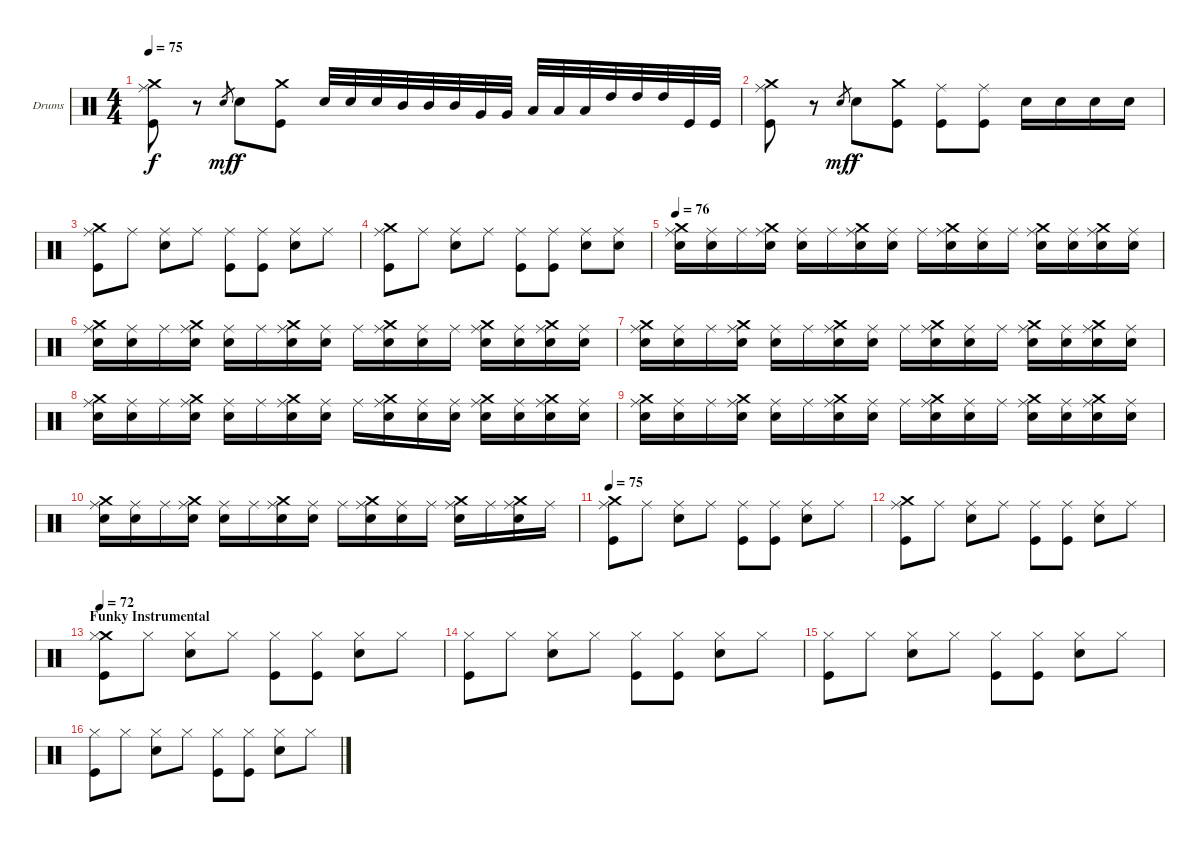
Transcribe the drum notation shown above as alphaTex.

\bracketExtendMode groupsimilarinstruments
\firstSystemTrackNameOrientation horizontal
\otherSystemsTrackNameOrientation horizontal
\track ("Drumkit" "Drums") {instrument percussion}
\staff {score}
\articulation defaults
\ts (4 4)
\tempo 75
\clef neutral
\ks c
("Crash medium (hit)" "Ride (middle)" "Kick (hit)").8{dy f} r.8 "Snare (hit) 2".8{gr dy mf} "Snare (hit) 2".8{dy f} ("Crash medium (hit)" "Kick (hit)").8 "Snare (hit) 2".32 "Snare (hit) 2".32 "Snare (hit) 2".32 "Mid Tom (hit)".32 "Mid Tom (hit)".32 "Mid Tom (hit)".32 "Very Low Tom (hit)".32 "Very Low Tom (hit)".32 "Low Tom (hit)".32 "Low Tom (hit)".32 "Low Tom (hit)".32 "High Tom (hit)".32 "High Tom (hit)".32 "High Tom (hit)".32 "Kick (hit)".32 "Kick (hit)".32 |
("Crash medium (hit)" "Ride (middle)" "Kick (hit)").8 r.8 "Snare (hit) 2".8{gr dy mf} "Snare (hit) 2".8{dy f} ("Crash medium (hit)" "Kick (hit)").8 ("Ride (middle)" "Kick (hit)").8 ("Ride (middle)" "Kick (hit)").8 "Snare (hit) 2".16 "Snare (hit) 2".16 "Snare (hit) 2".16 "Snare (hit) 2".16 |
("Crash medium (hit)" "Ride (middle)" "Kick (hit)").8 "Ride (middle)".8 ("Ride (middle)" "Snare (hit) 2").8 "Ride (middle)".8 ("Ride (middle)" "Kick (hit)").8 ("Ride (middle)" "Kick (hit)").8 ("Ride (middle)" "Snare (hit) 2").8 "Ride (middle)".8 |
("Crash medium (hit)" "Ride (middle)" "Kick (hit)").8 "Ride (middle)".8 ("Ride (middle)" "Snare (hit) 2").8 "Ride (middle)".8 ("Ride (middle)" "Kick (hit)").8 ("Ride (middle)" "Kick (hit)").8 ("Ride (middle)" "Snare (hit) 2").8 ("Ride (middle)" "Snare (hit) 2").8 |
\tempo 76
("Crash medium (hit)" "Ride (middle)" "Snare (hit) 2").16 ("Ride (middle)" "Snare (hit) 2").16 "Ride (middle)".16 ("Crash medium (hit)" "Ride (middle)" "Snare (hit) 2").16 ("Ride (middle)" "Snare (hit) 2").16 "Ride (middle)".16 ("Crash medium (hit)" "Ride (middle)" "Snare (hit) 2").16 ("Ride (middle)" "Snare (hit) 2").16 "Ride (middle)".16 ("Crash medium (hit)" "Ride (middle)" "Snare (hit) 2").16 ("Ride (middle)" "Snare (hit) 2").16 "Ride (middle)".16 ("Crash medium (hit)" "Ride (middle)" "Snare (hit) 2").16 ("Ride (middle)" "Snare (hit) 2").16 ("Crash medium (hit)" "Ride (middle)" "Snare (hit) 2").16 ("Ride (middle)" "Snare (hit) 2").16 |
("Crash medium (hit)" "Ride (middle)" "Snare (hit) 2").16 ("Ride (middle)" "Snare (hit) 2").16 "Ride (middle)".16 ("Crash medium (hit)" "Ride (middle)" "Snare (hit) 2").16 ("Ride (middle)" "Snare (hit) 2").16 "Ride (middle)".16 ("Crash medium (hit)" "Ride (middle)" "Snare (hit) 2").16 ("Ride (middle)" "Snare (hit) 2").16 "Ride (middle)".16 ("Crash medium (hit)" "Ride (middle)" "Snare (hit) 2").16 ("Ride (middle)" "Snare (hit) 2").16 "Ride (middle)".16 ("Crash medium (hit)" "Ride (middle)" "Snare (hit) 2").16 ("Ride (middle)" "Snare (hit) 2").16 ("Crash medium (hit)" "Ride (middle)" "Snare (hit) 2").16 ("Ride (middle)" "Snare (hit) 2").16 |
("Crash medium (hit)" "Ride (middle)" "Snare (hit) 2").16 ("Ride (middle)" "Snare (hit) 2").16 "Ride (middle)".16 ("Crash medium (hit)" "Ride (middle)" "Snare (hit) 2").16 ("Ride (middle)" "Snare (hit) 2").16 "Ride (middle)".16 ("Crash medium (hit)" "Ride (middle)" "Snare (hit) 2").16 ("Ride (middle)" "Snare (hit) 2").16 "Ride (middle)".16 ("Crash medium (hit)" "Ride (middle)" "Snare (hit) 2").16 ("Ride (middle)" "Snare (hit) 2").16 "Ride (middle)".16 ("Crash medium (hit)" "Ride (middle)" "Snare (hit) 2").16 ("Ride (middle)" "Snare (hit) 2").16 ("Crash medium (hit)" "Ride (middle)" "Snare (hit) 2").16 ("Ride (middle)" "Snare (hit) 2").16 |
("Crash medium (hit)" "Ride (middle)" "Snare (hit) 2").16 ("Ride (middle)" "Snare (hit) 2").16 "Ride (middle)".16 ("Crash medium (hit)" "Ride (middle)" "Snare (hit) 2").16 ("Ride (middle)" "Snare (hit) 2").16 "Ride (middle)".16 ("Crash medium (hit)" "Ride (middle)" "Snare (hit) 2").16 ("Ride (middle)" "Snare (hit) 2").16 "Ride (middle)".16 ("Crash medium (hit)" "Ride (middle)" "Snare (hit) 2").16 ("Ride (middle)" "Snare (hit) 2").16 ("Ride (middle)" "Snare (hit) 2").16 ("Crash medium (hit)" "Ride (middle)" "Snare (hit) 2").16 ("Ride (middle)" "Snare (hit) 2").16 ("Crash medium (hit)" "Ride (middle)" "Snare (hit) 2").16 ("Ride (middle)" "Snare (hit) 2").16 |
("Crash medium (hit)" "Ride (middle)" "Snare (hit) 2").16 ("Ride (middle)" "Snare (hit) 2").16 "Ride (middle)".16 ("Crash medium (hit)" "Ride (middle)" "Snare (hit) 2").16 ("Ride (middle)" "Snare (hit) 2").16 "Ride (middle)".16 ("Crash medium (hit)" "Ride (middle)" "Snare (hit) 2").16 ("Ride (middle)" "Snare (hit) 2").16 "Ride (middle)".16 ("Crash medium (hit)" "Ride (middle)" "Snare (hit) 2").16 ("Ride (middle)" "Snare (hit) 2").16 "Ride (middle)".16 ("Crash medium (hit)" "Ride (middle)" "Snare (hit) 2").16 ("Ride (middle)" "Snare (hit) 2").16 ("Crash medium (hit)" "Ride (middle)" "Snare (hit) 2").16 ("Ride (middle)" "Snare (hit) 2").16 |
("Crash medium (hit)" "Ride (middle)" "Snare (hit) 2").16 ("Ride (middle)" "Snare (hit) 2").16 "Ride (middle)".16 ("Crash medium (hit)" "Ride (middle)" "Snare (hit) 2").16 ("Ride (middle)" "Snare (hit) 2").16 "Ride (middle)".16 ("Crash medium (hit)" "Ride (middle)" "Snare (hit) 2").16 ("Ride (middle)" "Snare (hit) 2").16 "Ride (middle)".16 ("Crash medium (hit)" "Ride (middle)" "Snare (hit) 2").16 ("Ride (middle)" "Snare (hit) 2").16 "Ride (middle)".16 ("Crash medium (hit)" "Ride (middle)" "Snare (hit) 2").16 "Ride (middle)".16 ("Crash medium (hit)" "Ride (middle)" "Snare (hit) 2").16 "Ride (middle)".16 |
\tempo 75
("Crash medium (hit)" "Ride (middle)" "Kick (hit)").8 "Ride (middle)".8 ("Ride (middle)" "Snare (hit) 2").8 "Ride (middle)".8 ("Ride (middle)" "Kick (hit)").8 ("Ride (middle)" "Kick (hit)").8 ("Ride (middle)" "Snare (hit) 2").8 "Ride (middle)".8 |
("Crash medium (hit)" "Ride (middle)" "Kick (hit)").8 "Ride (middle)".8 ("Ride (middle)" "Snare (hit) 2").8 "Ride (middle)".8 ("Ride (middle)" "Kick (hit)").8 ("Ride (middle)" "Kick (hit)").8 ("Ride (middle)" "Snare (hit) 2").8 "Ride (middle)".8 |
\section ("" "Funky Instrumental")
\tempo 72
("Crash medium (hit)" "Hi-Hat (closed)" "Kick (hit)").8 "Hi-Hat (closed)".8 ("Hi-Hat (closed)" "Snare (hit) 2").8 "Hi-Hat (closed)".8 ("Hi-Hat (closed)" "Kick (hit)").8 ("Hi-Hat (closed)" "Kick (hit)").8 ("Hi-Hat (closed)" "Snare (hit) 2").8 "Hi-Hat (closed)".8 |
("Hi-Hat (closed)" "Kick (hit)").8 "Hi-Hat (closed)".8 ("Hi-Hat (closed)" "Snare (hit) 2").8 "Hi-Hat (closed)".8 ("Hi-Hat (closed)" "Kick (hit)").8 ("Hi-Hat (closed)" "Kick (hit)").8 ("Hi-Hat (closed)" "Snare (hit) 2").8 "Hi-Hat (closed)".8 |
("Hi-Hat (closed)" "Kick (hit)").8 "Hi-Hat (closed)".8 ("Hi-Hat (closed)" "Snare (hit) 2").8 "Hi-Hat (closed)".8 ("Hi-Hat (closed)" "Kick (hit)").8 ("Hi-Hat (closed)" "Kick (hit)").8 ("Hi-Hat (closed)" "Snare (hit) 2").8 "Hi-Hat (closed)".8 |
("Hi-Hat (closed)" "Kick (hit)").8 "Hi-Hat (closed)".8 ("Hi-Hat (closed)" "Snare (hit) 2").8 "Hi-Hat (closed)".8 ("Hi-Hat (closed)" "Kick (hit)").8 ("Hi-Hat (closed)" "Kick (hit)").8 ("Hi-Hat (closed)" "Snare (hit) 2").8 "Hi-Hat (closed)".8
